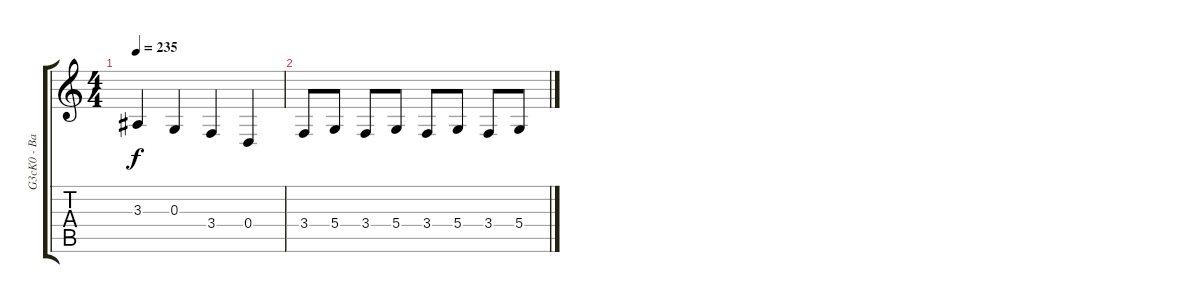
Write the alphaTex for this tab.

\track ("G3cK0 - Baritone" "G3cK0 - Ba") {instrument baritonesax}
\staff {score tabs}
\tuning (E4 B3 G3 D3 A2 E2) {hide}
\ts (4 4)
\tempo 235
\clef g2
\ks c
3.3.4{dy f} 0.3.4 3.4.4 0.4.4 |
3.4.8 5.4.8 3.4.8 5.4.8 3.4.8 5.4.8 3.4.8 5.4.8
